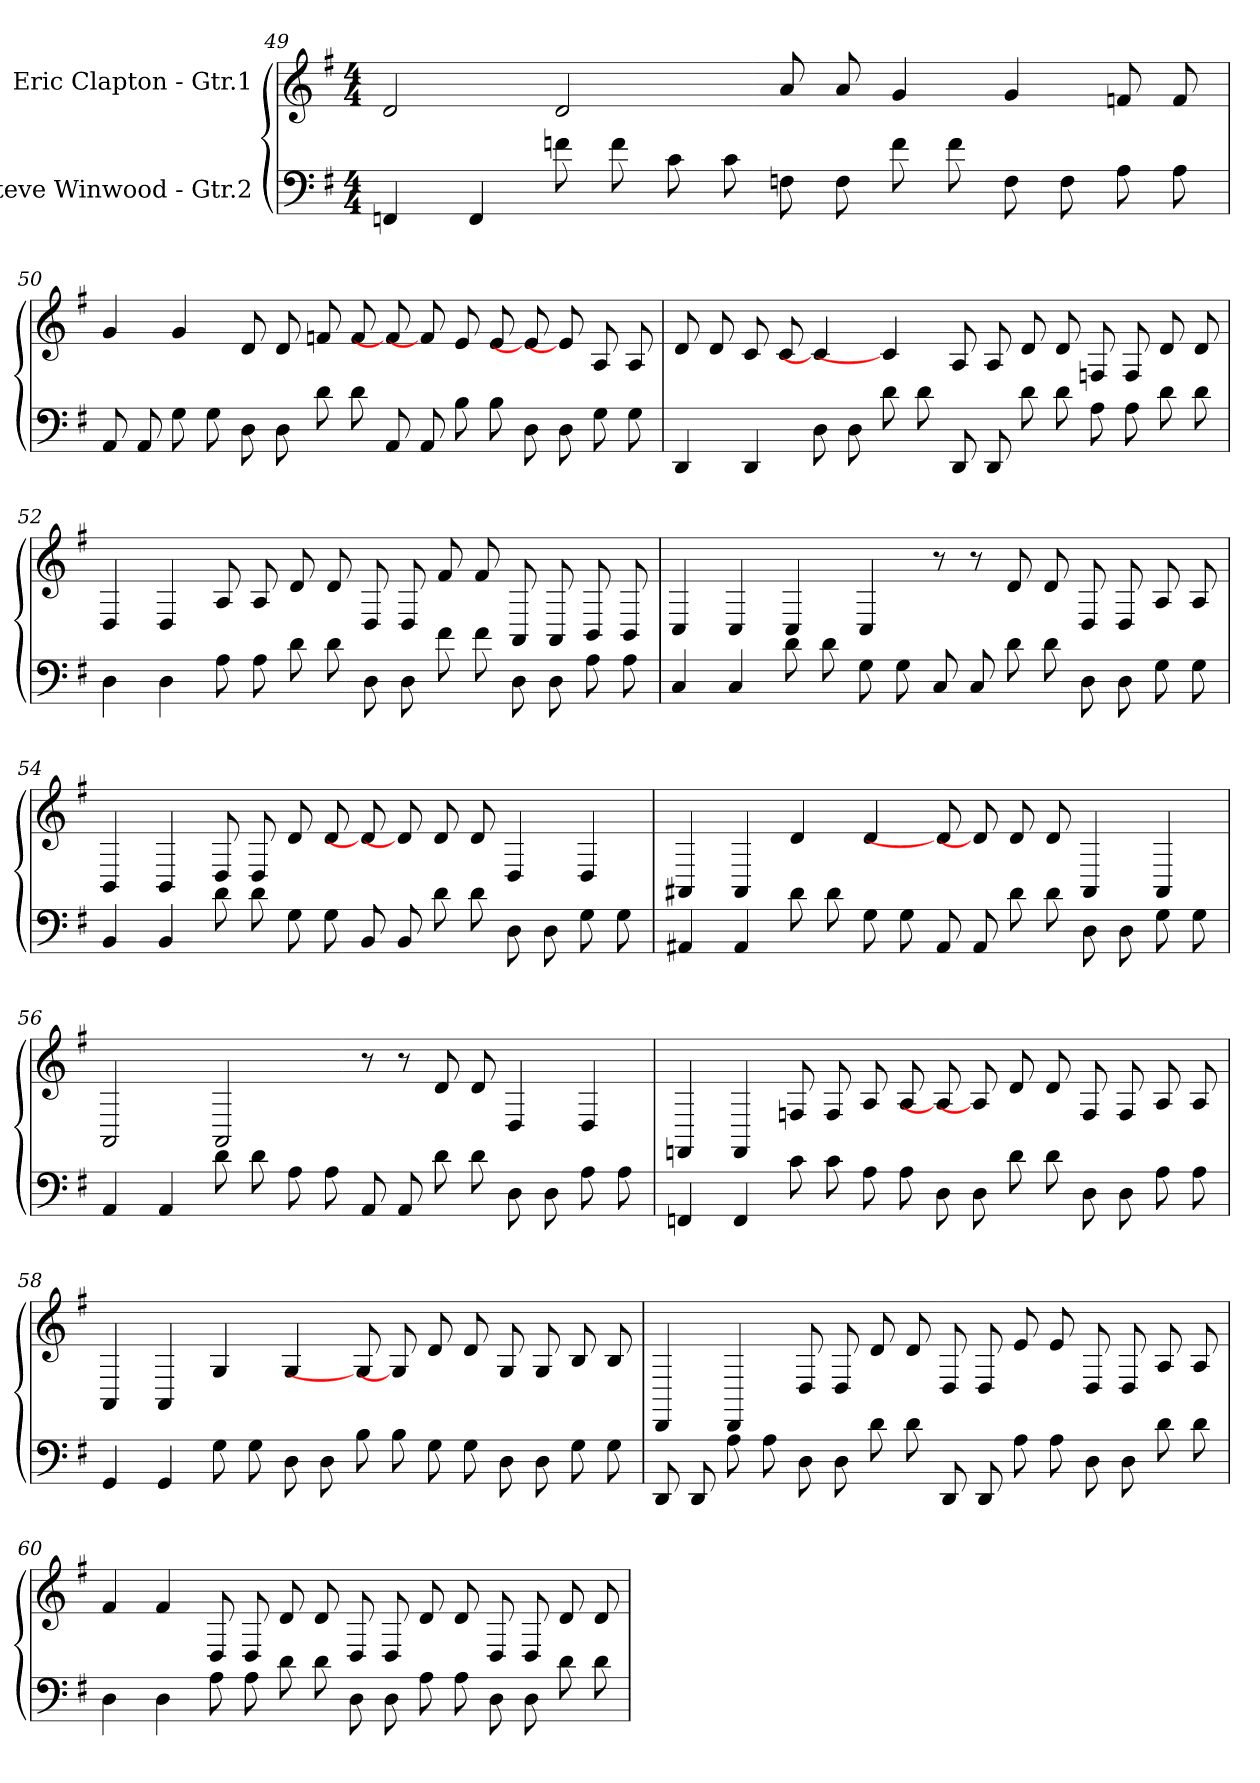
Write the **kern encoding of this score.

**kern	**kern
*part2	*part1
*staff2	*staff1
*I"Steve Winwood - Gtr.2	*I"Eric Clapton - Gtr.1
*	*
*k[f#]	*k[f#]
*M4/4	*M4/4
=49	=49
4FF	2d
4FF	.
8f	2d
8f	.
8c	.
8c	.
8F	8a
8F	8a
8f	4g
8f	.
8F	4g
8F	.
8A	8f
8A	8f
=50	=50
8AA	4g
8AA	.
8G	4g
8G	.
8D	8d
8D	8d
8d	8f
8d	8f
8AA	8f]
8AA	8f]
8B	8e
8B	8e
8D	8e]
8D	8e]
8G	8A
8G	8A
=51	=51
4DD	8d
.	8d
4DD	8c
.	8c
8D	4c]
8D	.
8d	4c]
8d	.
8DD	8A
8DD	8A
8d	8d
8d	8d
8A	8F
8A	8F
8d	8d
8d	8d
=52	=52
4D	4D
4D	4D
8A	8A
8A	8A
8d	8d
8d	8d
8D	8D
8D	8D
8f#	8f#
8f#	8f#
8D	8AA
8D	8AA
8A	8BB
8A	8BB
=53	=53
4C	4C
4C	4C
8d	4C
8d	.
8G	4C
8G	.
8C	8r
8C	8r
8d	8d
8d	8d
8D	8D
8D	8D
8G	8A
8G	8A
=54	=54
4BB	4BB
4BB	4BB
8d	8D
8d	8D
8G	8d
8G	8d
8BB	8d]
8BB	8d]
8d	8d
8d	8d
8D	4D
8D	.
8G	4D
8G	.
=55	=55
4AA#	4AA#
4AA#	4AA#
8d	4d
8d	.
8G	4d
8G	.
8AA#	8d]
8AA#	8d]
8d	8d
8d	8d
8D	4AA#
8D	.
8G	4AA#
8G	.
=56	=56
4AA	2AA
4AA	.
8d	2AA
8d	.
8A	.
8A	.
8AA	8r
8AA	8r
8d	8d
8d	8d
8D	4D
8D	.
8A	4D
8A	.
=57	=57
4FF	4FF
4FF	4FF
8c	8F
8c	8F
8A	8A
8A	8A
8D	8A]
8D	8A]
8d	8d
8d	8d
8D	8F
8D	8F
8A	8A
8A	8A
=58	=58
4GG	4AA
4GG	4AA
8G	4G
8G	.
8D	4G
8D	.
8B	8G]
8B	8G]
8G	8d
8G	8d
8D	8G
8D	8G
8G	8B
8G	8B
=59	=59
8DD	4DD
8DD	.
8A	4DD
8A	.
8D	8D
8D	8D
8d	8d
8d	8d
8DD	8D
8DD	8D
8A	8e
8A	8e
8D	8D
8D	8D
8d	8A
8d	8A
=60	=60
4D	4f#
4D	4f#
8A	8D
8A	8D
8d	8d
8d	8d
8D	8D
8D	8D
8A	8d
8A	8d
8D	8D
8D	8D
8d	8d
8d	8d
=	=
*-	*-
